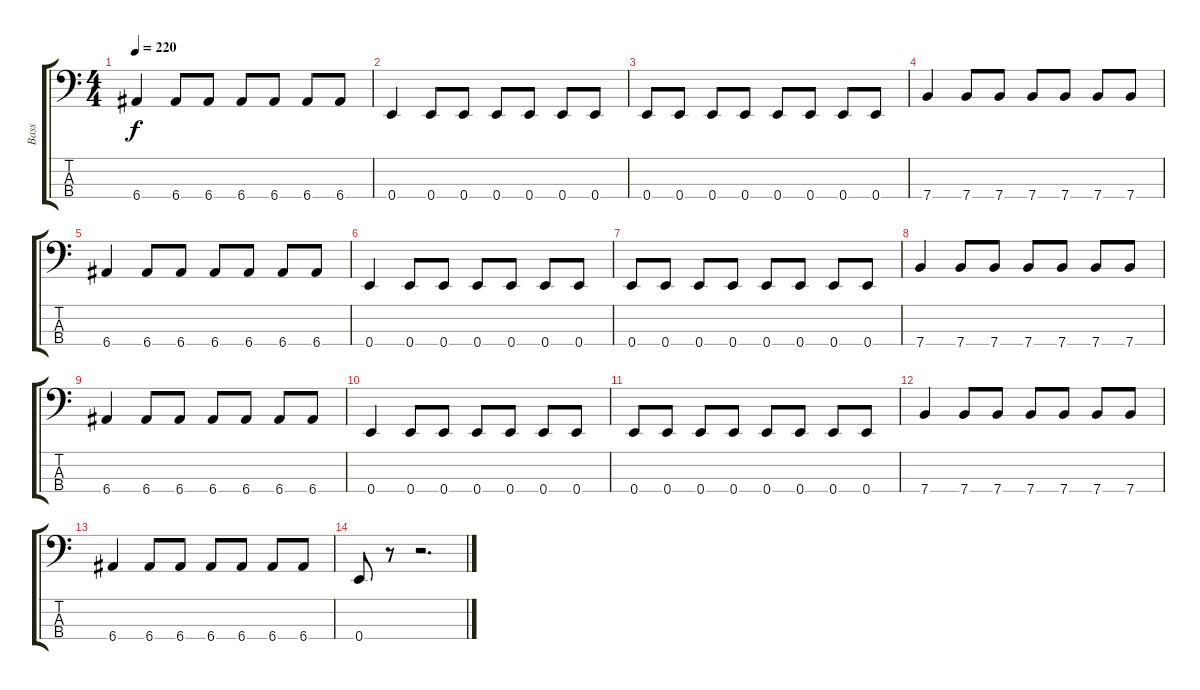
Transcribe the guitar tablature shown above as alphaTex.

\track ("Bass" "Bass") {instrument electricbassfinger}
\staff {score tabs}
\tuning (G2 D2 A1 E1) {hide}
\ts (4 4)
\tempo 220
\clef f4
\ks c
6.4.4{dy f} 6.4.8 6.4.8 6.4.8 6.4.8 6.4.8 6.4.8 |
0.4.4 0.4.8 0.4.8 0.4.8 0.4.8 0.4.8 0.4.8 |
0.4.8 0.4.8 0.4.8 0.4.8 0.4.8 0.4.8 0.4.8 0.4.8 |
7.4.4 7.4.8 7.4.8 7.4.8 7.4.8 7.4.8 7.4.8 |
6.4.4 6.4.8 6.4.8 6.4.8 6.4.8 6.4.8 6.4.8 |
0.4.4 0.4.8 0.4.8 0.4.8 0.4.8 0.4.8 0.4.8 |
0.4.8 0.4.8 0.4.8 0.4.8 0.4.8 0.4.8 0.4.8 0.4.8 |
7.4.4 7.4.8 7.4.8 7.4.8 7.4.8 7.4.8 7.4.8 |
6.4.4 6.4.8 6.4.8 6.4.8 6.4.8 6.4.8 6.4.8 |
0.4.4 0.4.8 0.4.8 0.4.8 0.4.8 0.4.8 0.4.8 |
0.4.8 0.4.8 0.4.8 0.4.8 0.4.8 0.4.8 0.4.8 0.4.8 |
7.4.4 7.4.8 7.4.8 7.4.8 7.4.8 7.4.8 7.4.8 |
6.4.4 6.4.8 6.4.8 6.4.8 6.4.8 6.4.8 6.4.8 |
0.4.8 r.8 r.2{d}
